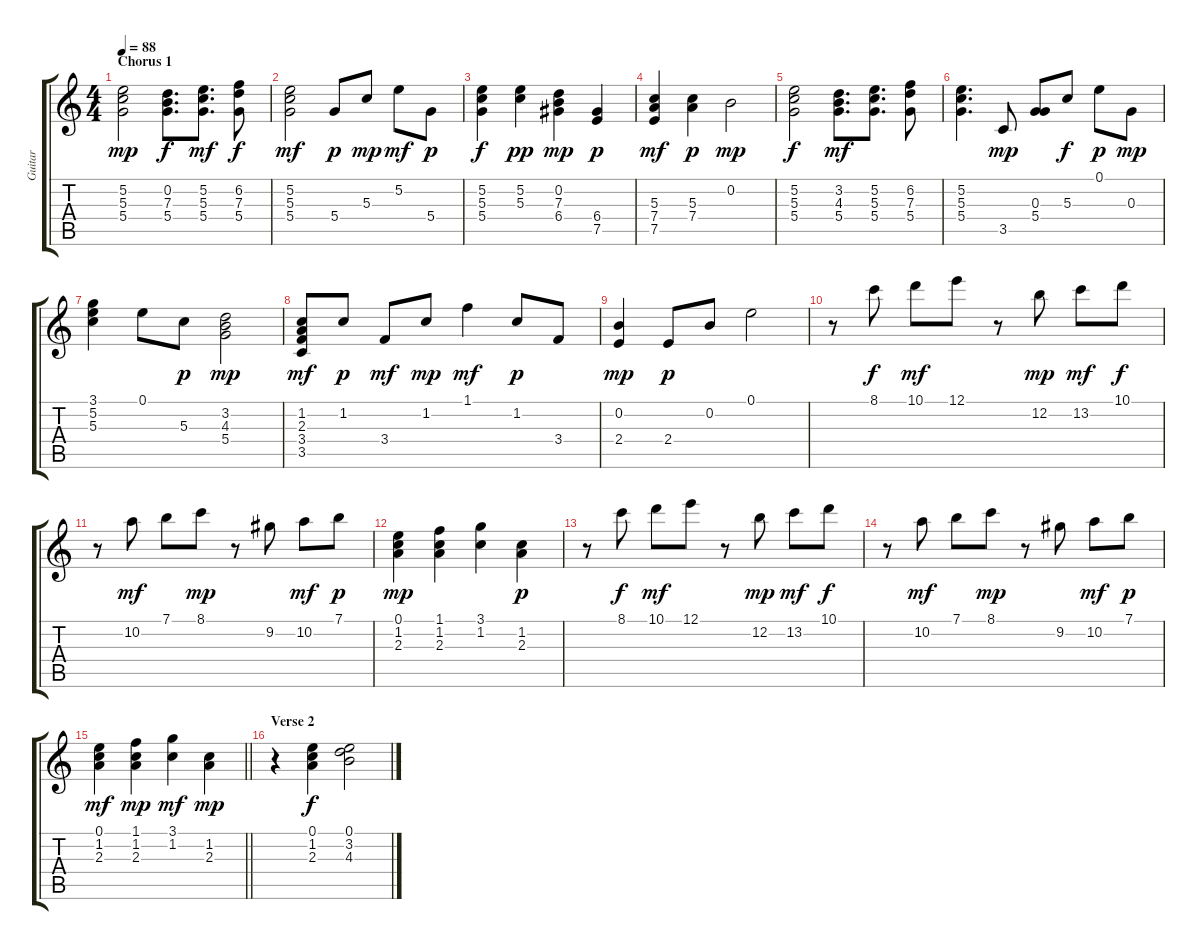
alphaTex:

\track ("Guitar" "Guitar") {instrument acousticguitarsteel}
\staff {score tabs}
\tuning (E4 B3 G3 D3 A2 E2) {hide}
\ts (4 4)
\section ("" "Chorus 1")
\tempo 88
\clef g2
\ks c
(5.2 5.3 5.4).2{dy mp} (0.2 7.3 5.4).8{d dy f} (5.2 5.3 5.4).8{d dy mf} (6.2 7.3 5.4).8{dy f} |
(5.2 5.3 5.4).2{dy mf} 5.4.8{dy p} 5.3.8{dy mp} 5.2.8{dy mf} 5.4.8{dy p} |
(5.2 5.3 5.4).4{dy f} (5.2 5.3).4{dy pp} (0.2 7.3 6.4).4{dy mp} (6.4 7.5).4{dy p} |
(5.3 7.4 7.5).4{dy mf} (5.3 7.4).4{dy p} 0.2.2{dy mp} |
(5.2 5.3 5.4).2{dy f} (3.2 4.3 5.4).8{d dy mf} (5.2 5.3 5.4).8{d} (6.2 7.3 5.4).8 |
(5.2 5.3 5.4).4{d} 3.5.8{dy mp} (0.3 5.4).8 5.3.8{dy f} 0.1.8{dy p} 0.3.8{dy mp} |
(3.1 5.2 5.3).4 0.1.8 5.3.8{dy p} (3.2 4.3 5.4).2{dy mp} |
(1.2 2.3 3.4 3.5).8{dy mf} 1.2.8{dy p} 3.4.8{dy mf} 1.2.8{dy mp} 1.1.4{dy mf} 1.2.8{dy p} 3.4.8 |
(0.2 2.4).4{dy mp} 2.4.8{dy p} 0.2.8 0.1.2 |
r.8 8.1.8{dy f} 10.1.8{dy mf} 12.1.8 r.8 12.2.8{dy mp} 13.2.8{dy mf} 10.1.8{dy f} |
r.8 10.2.8{dy mf} 7.1.8 8.1.8{dy mp} r.8 9.2.8 10.2.8{dy mf} 7.1.8{dy p} |
(0.1 1.2 2.3).4{dy mp} (1.1 1.2 2.3).4 (3.1 1.2).4 (1.2 2.3).4{dy p} |
r.8 8.1.8{dy f} 10.1.8{dy mf} 12.1.8 r.8 12.2.8{dy mp} 13.2.8{dy mf} 10.1.8{dy f} |
r.8 10.2.8{dy mf} 7.1.8 8.1.8{dy mp} r.8 9.2.8 10.2.8{dy mf} 7.1.8{dy p} |
\barLineRight lightlight
(0.1 1.2 2.3).4{dy mf} (1.1 1.2 2.3).4{dy mp} (3.1 1.2).4{dy mf} (1.2 2.3).4{dy mp} |
\section ("" "Verse 2")
r.4 (0.1 1.2 2.3).4{dy f} (0.1 3.2 4.3).2
